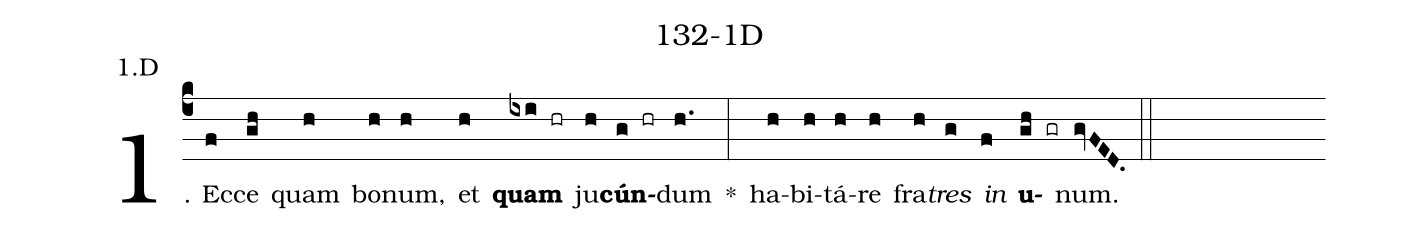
name: 132-1D;
annotation: 1.D;
%%
(c4)1. Ec(f)ce(gh) quam(h) bo(h)num,(h) et(h) <b>quam</b>(ixi hr) ju(h)<b>cún</b>(g hr)dum(h.) *(:) ha(h)bi(h)tá(h)re(h) fra(h)<i>tres</i>(g) <i>in</i>(f) <b>u</b>(gh gr)num.(gvFED.) (::)
